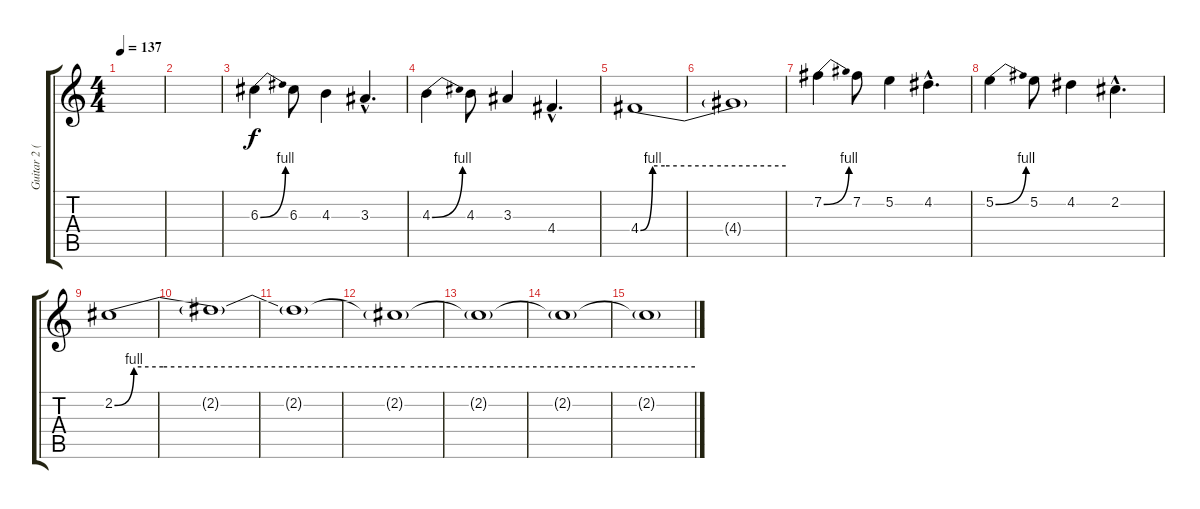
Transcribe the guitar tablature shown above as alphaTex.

\track ("Guitar 2 (Lead)" "Guitar 2 (") {instrument distortionguitar}
\staff {score tabs}
\tuning (E4 B3 G3 D3 A2 E2) {hide}
\ts (4 4)
\tempo 137
\clef g2
\ks c
|
|
6.3{be (bend 0 0 60 4)}.4 6.3.8 4.3.4 3.3{hac}.4{d} |
4.3{be (bend 0 0 60 4)}.4 4.3.8 3.3.4 4.4{hac}.4{d} |
4.4{be (custom 0 0 5 4 10 4 15 4 30 4 60 4)}.1 |
4.4{t}.1 |
7.2{be (bend 0 0 60 4)}.4 7.2.8 5.2.4 4.2{hac}.4{d} |
5.2{be (bend 0 0 60 4)}.4 5.2.8 4.2.4 2.2{hac}.4{d} |
2.2{be (custom 0 0 2 4 5 4 30 4 60 4)}.1 |
2.2{t}.1 |
2.2{t}.1 |
2.2{t}.1 |
2.2{t}.1 |
2.2{t}.1 |
2.2{t}.1
